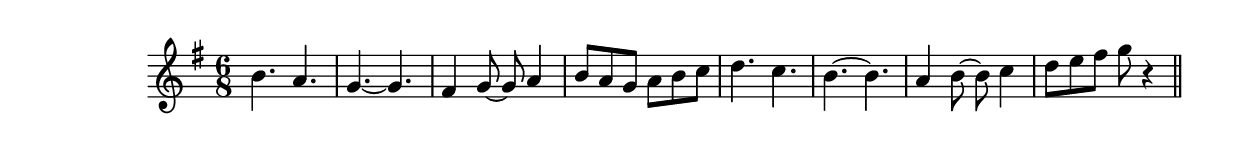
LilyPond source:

\version "2.19.49"
%{\header {
  composer = "B. Crowell"
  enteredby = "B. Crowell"
}%}
\score{{\key g \major
\time 6/8
%{\tempo 8=200
%}\relative b' {
  b4. a4. | g4.~ g4. | fis4 g8~ g8 a4 | b8 a g a b c | d4. c4. | b4.~ b4. | a4 b8~ b8 c4 | d8 e fis g r4
  \bar "||"
}

}}